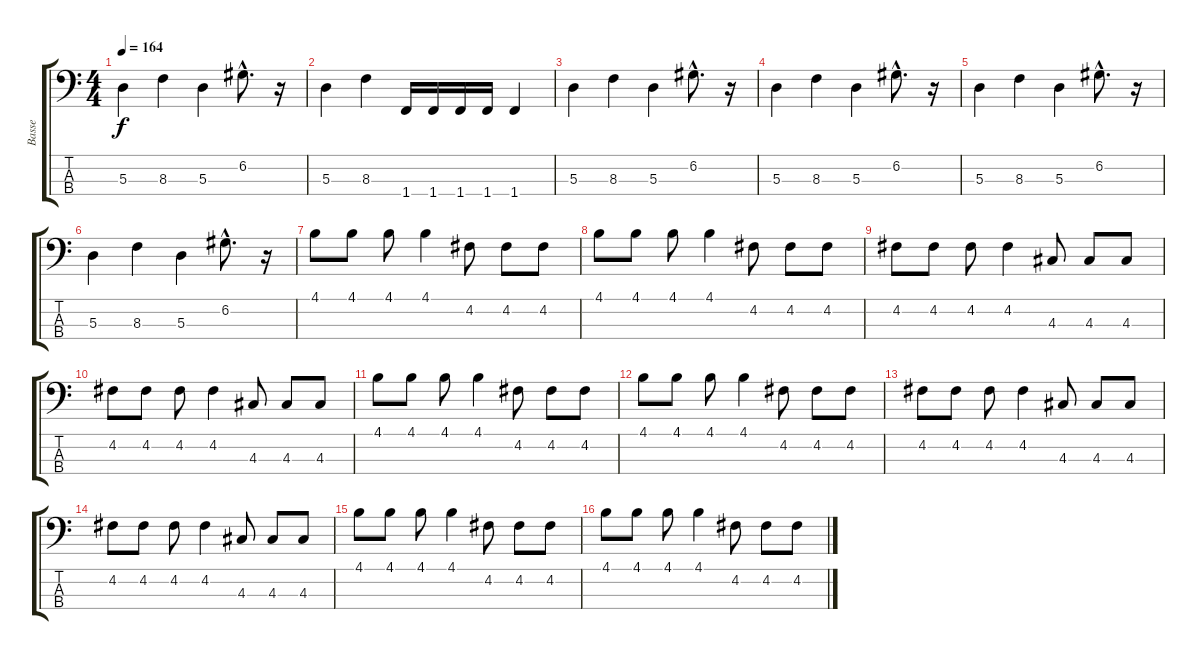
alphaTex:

\track ("Basse" "Basse") {instrument electricbassfinger}
\staff {score tabs}
\tuning (G2 D2 A1 E1) {hide}
\ts (4 4)
\tempo 164
\clef f4
\ks c
5.3.4{dy f} 8.3.4 5.3.4 6.2{hac}.8{d} r.16 |
5.3.4 8.3.4 1.4.16 1.4.16 1.4.16 1.4.16 1.4.4 |
5.3.4 8.3.4 5.3.4 6.2{hac}.8{d} r.16 |
5.3.4 8.3.4 5.3.4 6.2{hac}.8{d} r.16 |
5.3.4 8.3.4 5.3.4 6.2{hac}.8{d} r.16 |
5.3.4 8.3.4 5.3.4 6.2{hac}.8{d} r.16 |
4.1.8 4.1.8 4.1.8 4.1.4 4.2.8 4.2.8 4.2.8 |
4.1.8 4.1.8 4.1.8 4.1.4 4.2.8 4.2.8 4.2.8 |
4.2.8 4.2.8 4.2.8 4.2.4 4.3.8 4.3.8 4.3.8 |
4.2.8 4.2.8 4.2.8 4.2.4 4.3.8 4.3.8 4.3.8 |
4.1.8 4.1.8 4.1.8 4.1.4 4.2.8 4.2.8 4.2.8 |
4.1.8 4.1.8 4.1.8 4.1.4 4.2.8 4.2.8 4.2.8 |
4.2.8 4.2.8 4.2.8 4.2.4 4.3.8 4.3.8 4.3.8 |
4.2.8 4.2.8 4.2.8 4.2.4 4.3.8 4.3.8 4.3.8 |
4.1.8 4.1.8 4.1.8 4.1.4 4.2.8 4.2.8 4.2.8 |
4.1.8 4.1.8 4.1.8 4.1.4 4.2.8 4.2.8 4.2.8
